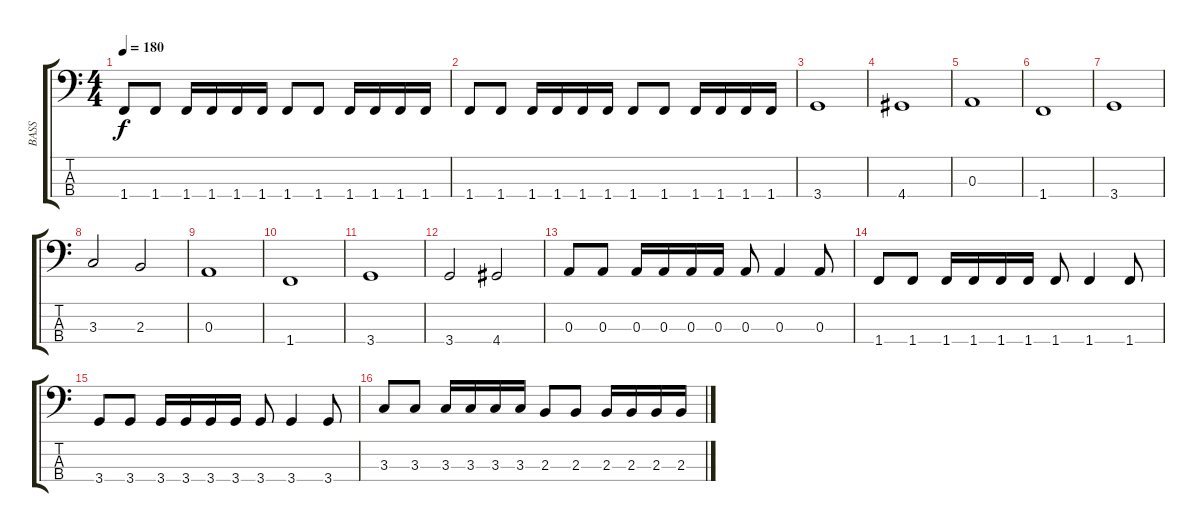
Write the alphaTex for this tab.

\track ("BASS" "BASS") {instrument electricbassfinger}
\staff {score tabs}
\tuning (G2 D2 A1 E1) {hide}
\ts (4 4)
\tempo 180
\clef f4
\ks c
1.4.8{dy f} 1.4.8 1.4.16 1.4.16 1.4.16 1.4.16 1.4.8 1.4.8 1.4.16 1.4.16 1.4.16 1.4.16 |
1.4.8 1.4.8 1.4.16 1.4.16 1.4.16 1.4.16 1.4.8 1.4.8 1.4.16 1.4.16 1.4.16 1.4.16 |
3.4.1 |
4.4.1 |
0.3.1 |
1.4.1 |
3.4.1 |
3.3.2 2.3.2 |
0.3.1 |
1.4.1 |
3.4.1 |
3.4.2 4.4.2 |
0.3.8 0.3.8 0.3.16 0.3.16 0.3.16 0.3.16 0.3.8 0.3.4 0.3.8 |
1.4.8 1.4.8 1.4.16 1.4.16 1.4.16 1.4.16 1.4.8 1.4.4 1.4.8 |
3.4.8 3.4.8 3.4.16 3.4.16 3.4.16 3.4.16 3.4.8 3.4.4 3.4.8 |
3.3.8 3.3.8 3.3.16 3.3.16 3.3.16 3.3.16 2.3.8 2.3.8 2.3.16 2.3.16 2.3.16 2.3.16
